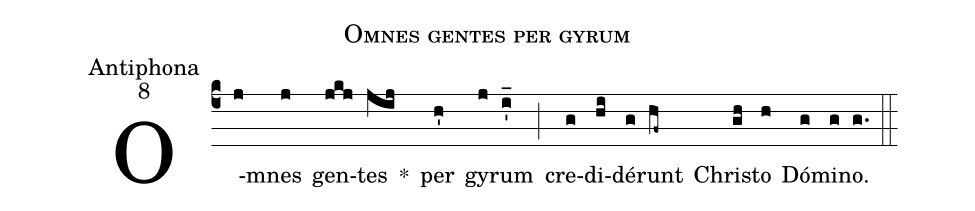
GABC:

name:Omnes gentes per gyrum;
office-part:Antiphona;
mode:8;
%%
(c4) O(j)mnes(j) gen(jkj)tes(jij) *() per(h') gy(j)rum(i'_) (;) cre(g)di(hi)dé(g)runt(hf~) Chri(gh)sto(h) Dó(g)mi(g)no.(g.) (::)
